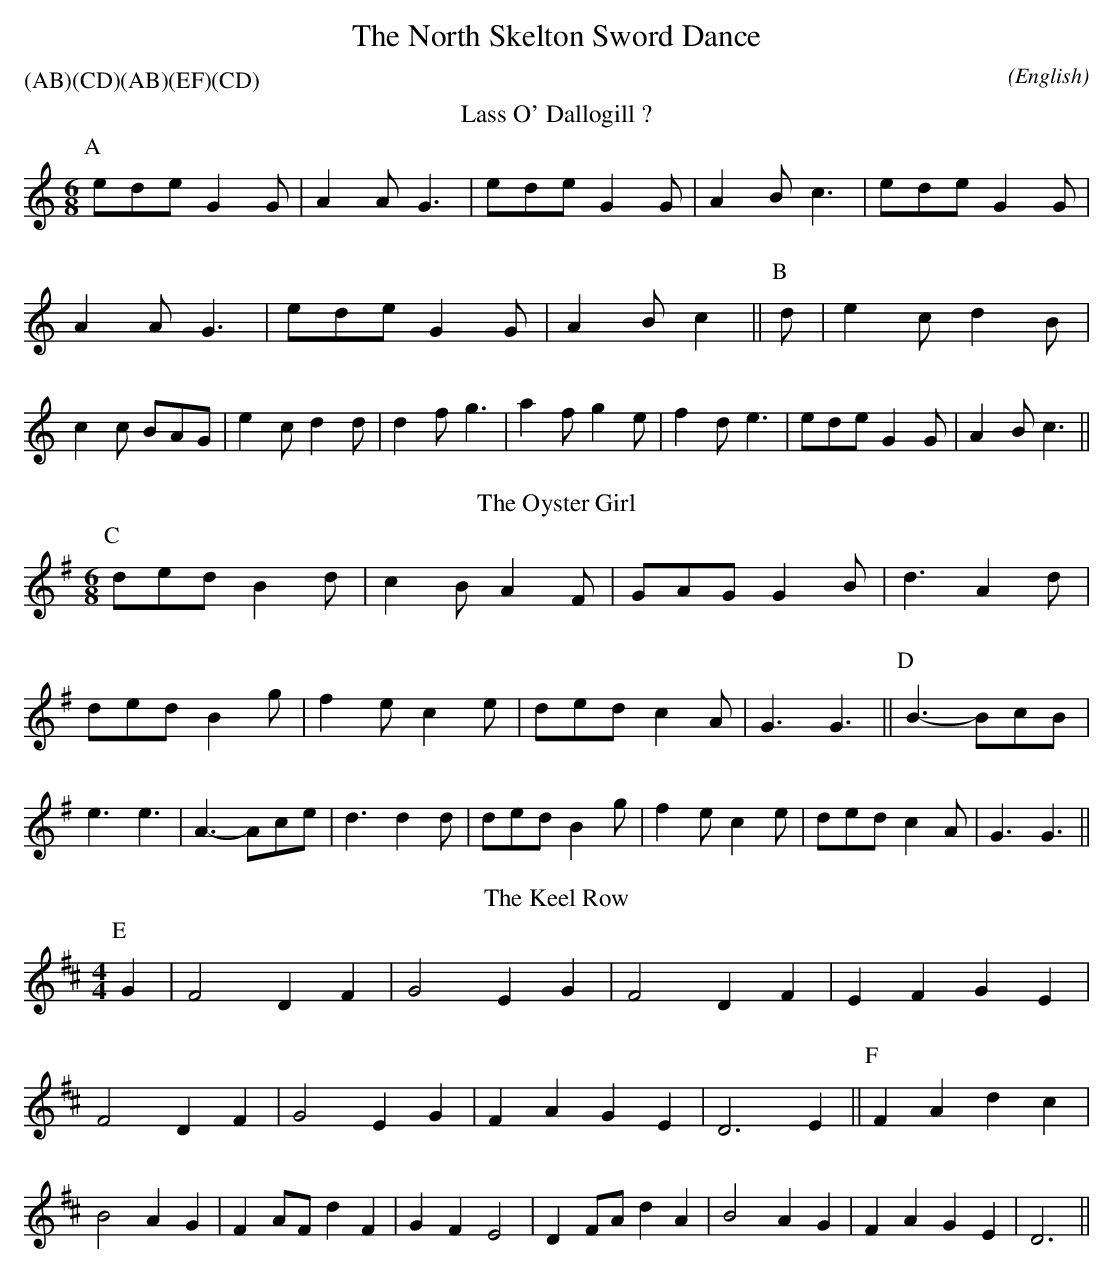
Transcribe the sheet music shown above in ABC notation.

X:1
T:The North Skelton Sword Dance
C:
O:English
P:(AB)(CD)(AB)(EF)(CD)
K:C
T:Lass O' Dallogill ?
M:6/8
P:A
     ede   G2 G  | A2 A G3    | ede   G2 G  | A2 B c3     |\
     ede   G2 G  | A2 A G3    | ede   G2 G  | A2 B c2     ||\
P:B
d |  e2 c  d2 B  | c2 c BAG   | e2 c  d2 d  | d2 f g3     |\
     a2 f  g2 e  | f2 d e3    | ede   G2 G  | A2 B c3     ||
T:The Oyster Girl
K:G
P:C
     ded   B2 d  | c2 B A2 F  | GAG   G2 B  | d3   A2 d   |\
     ded   B2 g  | f2 e c2 e  | ded   c2 A  | G3   G3     ||\
P:D
     B3-   BcB   | e3   e3    | A3-   Ace   | d3   d2 d   |\
     ded   B2 g  | f2 e c2 e  | ded   c2 A  | G3   G3     ||
T:The Keel Row
K:D
M:4/4
P:E
G2 | F4    D2 F2 | G4   E2 G2 | F4    D2 F2 | E2 F2 G2    \
E2 | F4    D2 F2 | G4   E2 G2 | F2 A2 G2 E2 | D6       E2 ||\
P:F
     F2 A2 d2 c2 | B4   A2 G2 | F2 AF d2 F2 | G2 F2 E4    |\
     D2 FA d2 A2 | B4   A2 G2 | F2 A2 G2 E2 | D6          ||
